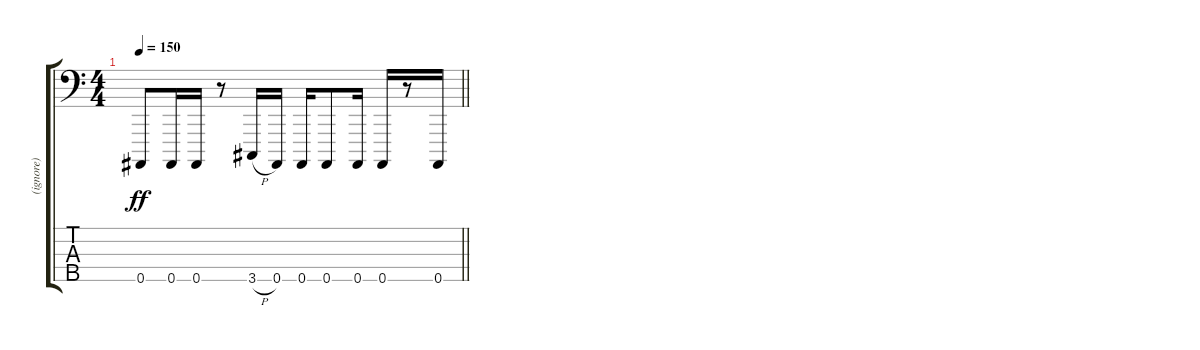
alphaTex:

\track ("(ignore)" "(ignore)") {instrument lead1square}
\staff {score tabs}
\tuning (Gb2 Db2 Ab1 Eb1 Bb0) {hide}
\ts (4 4)
\tempo 150
\clef f4
\barLineRight lightlight
\ks c
0.5.8{dy ff} 0.5.16 0.5.16 r.8 3.5{h}.16 0.5.16 0.5.16 0.5.8 0.5.16 0.5.16 r.8 0.5.16
